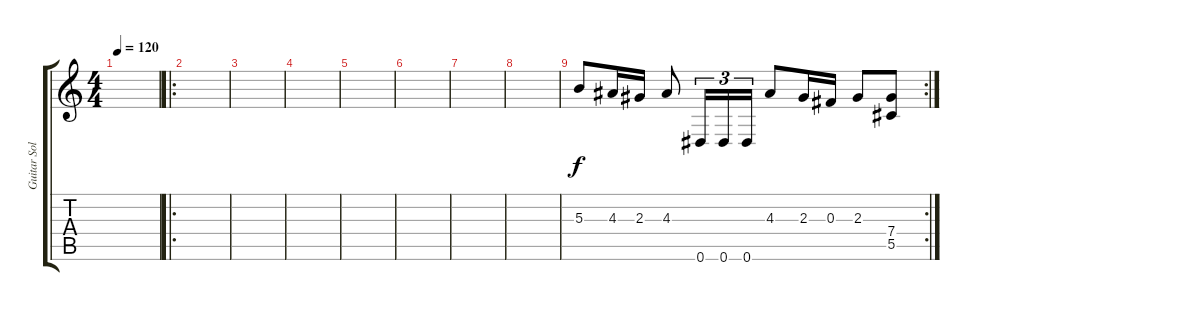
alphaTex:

\track ("Guitar Solo" "Guitar Sol") {instrument distortionguitar}
\staff {score tabs}
\tuning (Eb4 Bb3 Gb3 Db3 Ab2 Eb2) {hide}
\ts (4 4)
\tempo 120
\clef g2
\ks c
|
\ro
|
|
|
|
|
|
|
\rc 2
5.3.8 4.3.16 2.3.16 4.3.8 0.6.16{tu (3 2)} 0.6.16{tu (3 2)} 0.6.16{tu (3 2)} 4.3.8 2.3.16 0.3.16 2.3.8 (7.4 5.5).8
